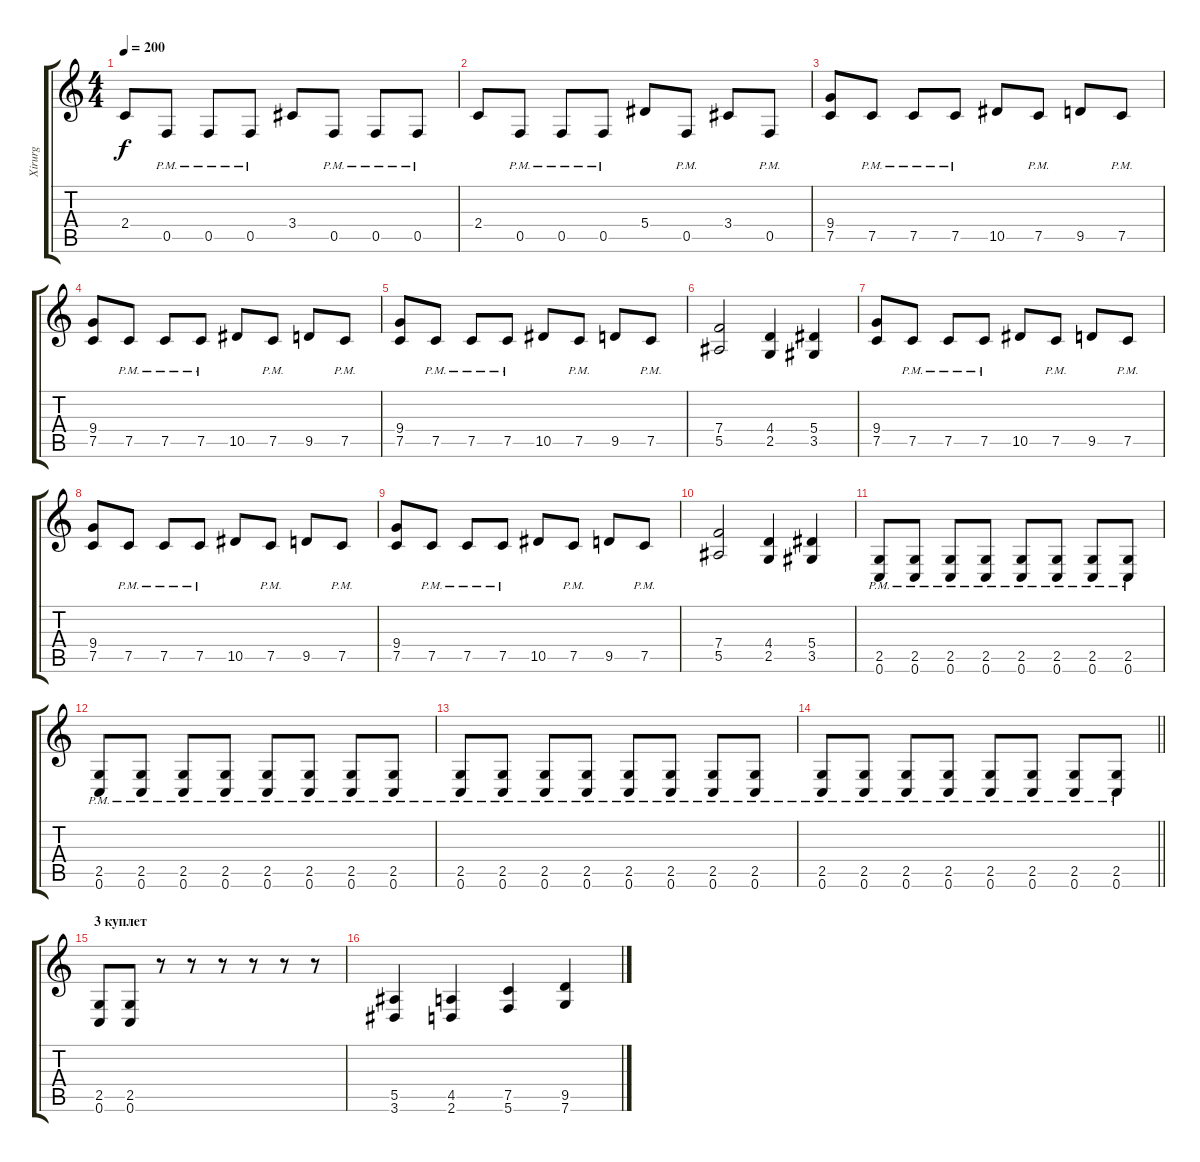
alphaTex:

\track ("Xirurg" "Xirurg") {instrument distortionguitar}
\staff {score tabs}
\tuning (C4 G3 Eb3 Bb2 F2 C2) {hide}
\ts (4 4)
\tempo 200
\clef g2
\ks c
2.4.8{dy f} 0.5{pm}.8 0.5{pm}.8 0.5{pm}.8 3.4.8 0.5{pm}.8 0.5{pm}.8 0.5{pm}.8 |
2.4.8 0.5{pm}.8 0.5{pm}.8 0.5{pm}.8 5.4.8 0.5{pm}.8 3.4.8 0.5{pm}.8 |
(9.4 7.5).8 7.5{pm}.8 7.5{pm}.8 7.5{pm}.8 10.5.8 7.5{pm}.8 9.5.8 7.5{pm}.8 |
(9.4 7.5).8 7.5{pm}.8 7.5{pm}.8 7.5{pm}.8 10.5.8 7.5{pm}.8 9.5.8 7.5{pm}.8 |
(9.4 7.5).8 7.5{pm}.8 7.5{pm}.8 7.5{pm}.8 10.5.8 7.5{pm}.8 9.5.8 7.5{pm}.8 |
(7.4 5.5).2 (4.4 2.5).4 (5.4 3.5).4 |
(9.4 7.5).8 7.5{pm}.8 7.5{pm}.8 7.5{pm}.8 10.5.8 7.5{pm}.8 9.5.8 7.5{pm}.8 |
(9.4 7.5).8 7.5{pm}.8 7.5{pm}.8 7.5{pm}.8 10.5.8 7.5{pm}.8 9.5.8 7.5{pm}.8 |
(9.4 7.5).8 7.5{pm}.8 7.5{pm}.8 7.5{pm}.8 10.5.8 7.5{pm}.8 9.5.8 7.5{pm}.8 |
(7.4 5.5).2 (4.4 2.5).4 (5.4 3.5).4 |
(2.5{pm} 0.6{pm}).8 (2.5{pm} 0.6{pm}).8 (2.5{pm} 0.6{pm}).8 (2.5{pm} 0.6{pm}).8 (2.5{pm} 0.6{pm}).8 (2.5{pm} 0.6{pm}).8 (2.5{pm} 0.6{pm}).8 (2.5{pm} 0.6{pm}).8 |
(2.5{pm} 0.6{pm}).8 (2.5{pm} 0.6{pm}).8 (2.5{pm} 0.6{pm}).8 (2.5{pm} 0.6{pm}).8 (2.5{pm} 0.6{pm}).8 (2.5{pm} 0.6{pm}).8 (2.5{pm} 0.6{pm}).8 (2.5{pm} 0.6{pm}).8 |
(2.5{pm} 0.6{pm}).8 (2.5{pm} 0.6{pm}).8 (2.5{pm} 0.6{pm}).8 (2.5{pm} 0.6{pm}).8 (2.5{pm} 0.6{pm}).8 (2.5{pm} 0.6{pm}).8 (2.5{pm} 0.6{pm}).8 (2.5{pm} 0.6{pm}).8 |
\barLineRight lightlight
(2.5{pm} 0.6{pm}).8 (2.5{pm} 0.6{pm}).8 (2.5{pm} 0.6{pm}).8 (2.5{pm} 0.6{pm}).8 (2.5{pm} 0.6{pm}).8 (2.5{pm} 0.6{pm}).8 (2.5{pm} 0.6{pm}).8 (2.5{pm} 0.6{pm}).8 |
\section ("" "3 куплет")
(2.5 0.6).8 (2.5 0.6).8 r.8 r.8 r.8 r.8 r.8 r.8 |
(5.5 3.6).4 (4.5 2.6).4 (7.5 5.6).4 (9.5 7.6).4
